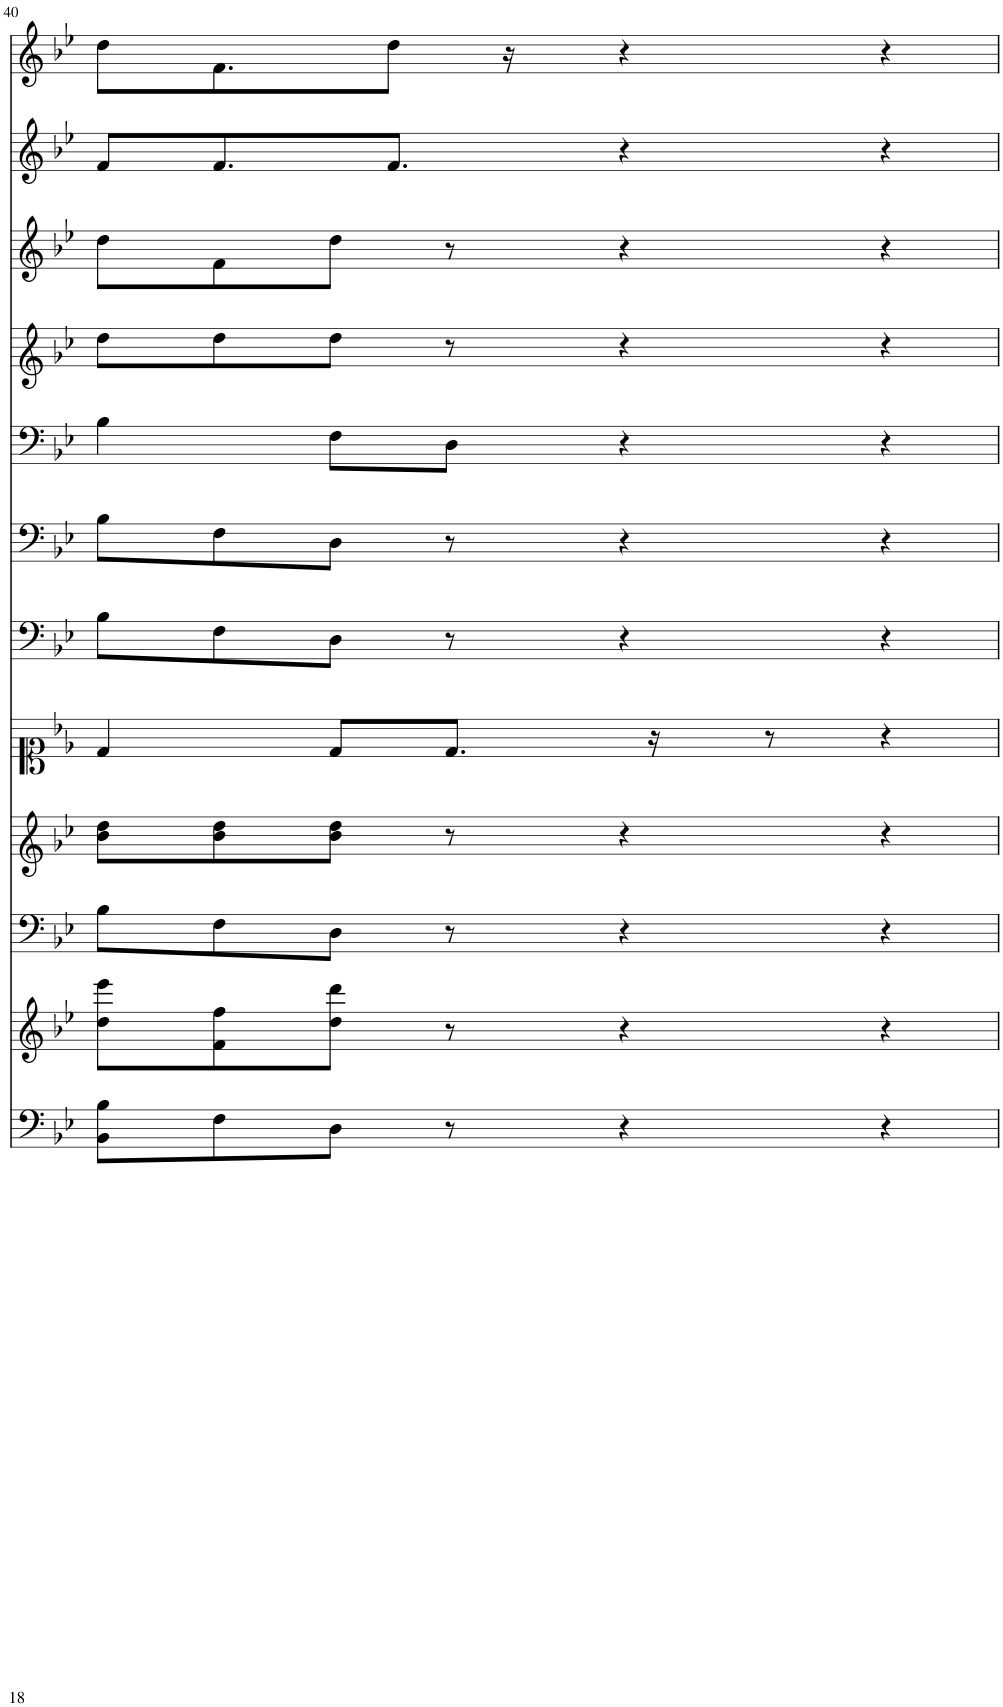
**kern	**kern	**kern	**kern	**kern	**kern	**kern	**kern	**kern	**kern	**kern	**kern
*part12	*part11	*part10	*part9	*part8	*part7	*part6	*part5	*part4	*part3	*part2	*part1
*staff12	*staff11	*staff10	*staff9	*staff8	*staff7	*staff6	*staff5	*staff4	*staff3	*staff2	*staff1
*I"Piano	*I"Piano	*I"Piano	*I"Piano	*I"Piano	*I"Piano	*I"Piano	*I"Piano	*I"Piano	*I"Piano	*I"Piano	*I"Piano
*I'Pno	*I'Pno	*I'Pno	*I'Pno	*I'Pno	*I'Pno	*I'Pno	*I'Pno	*I'Pno	*I'Pno	*I'Pno	*I'Pno
!!LO:PB:g=z
*clefF4	*clefG2	*clefF4	*clefG2	*clefG2	*clefF4	*clefF4	*clefF4	*clefG1	*clefG2	*clefG2	*clefG2
*k[b-e-]	*k[b-e-]	*k[b-e-]	*k[b-e-]	*k[b-e-]	*k[b-e-]	*k[b-e-]	*k[b-e-]	*k[b-e-]	*k[b-e-]	*k[b-e-]	*k[b-e-]
=40	=40	=40	=40	=40	=40	=40	=40	=40	=40	=40	=40
8BB-\ 8B-\L	8dd\ 8eee-\L	8B-\L	8dd\ 8ff\L	4d/	8B-\L	8B-\L	4B-\	8ff\L	8dd\L	8f/L	8dd\L
8F\	8f\ 8ff\	8F\	8dd\ 8ff\	.	8F\	8F\	.	8ff\	8f\	8.f/	8.f\
8D\J	8dd\ 8ddd\J	8D\J	8dd\ 8ff\J	8d/L	8D\J	8D\J	8F\L	8ff\J	8dd\J	.	.
.	.	.	.	.	.	.	.	.	.	8.f/J	8dd\J
8r	8r	8r	8r	8.d/J	8r	8r	8D\J	8r	8r	.	.
.	.	.	.	.	.	.	.	.	.	.	16r
4r	4r	4r	4r	.	4r	4r	4r	4r	4r	4r	4r
.	.	.	.	16r	.	.	.	.	.	.	.
.	.	.	.	8r	.	.	.	.	.	.	.
4r	4r	4r	4r	4r	4r	4r	4r	4r	4r	4r	4r
=	=	=	=	=	=	=	=	=	=	=	=
*-	*-	*-	*-	*-	*-	*-	*-	*-	*-	*-	*-
